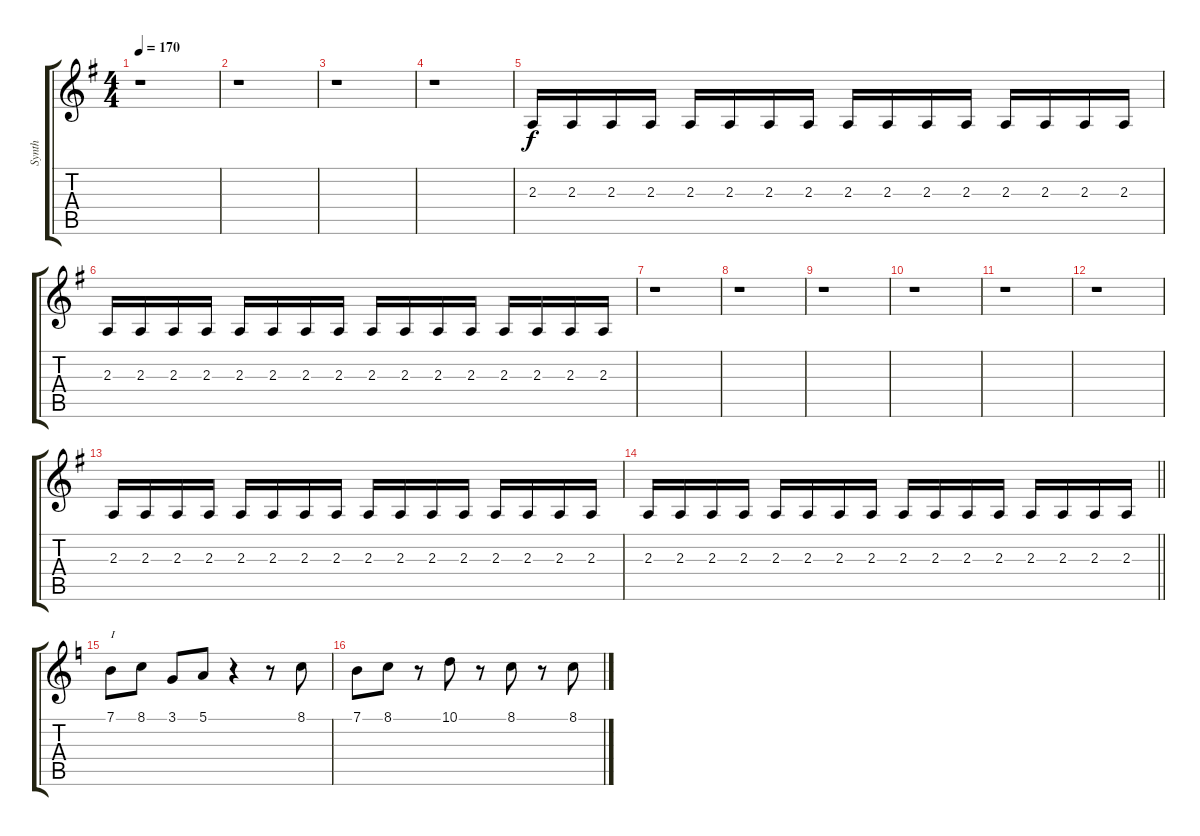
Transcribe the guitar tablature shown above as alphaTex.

\track ("Synth" "Synth") {instrument synthstrings2}
\staff {score tabs}
\tuning (E4 B3 G3 D3 A2 E2) {hide}
\ts (4 4)
\tempo 170
\clef g2
\ks g
r.1{dy f} |
r.1 |
r.1 |
r.1 |
2.3.16 2.3.16 2.3.16 2.3.16 2.3.16 2.3.16 2.3.16 2.3.16 2.3.16 2.3.16 2.3.16 2.3.16 2.3.16 2.3.16 2.3.16 2.3.16 |
2.3.16 2.3.16 2.3.16 2.3.16 2.3.16 2.3.16 2.3.16 2.3.16 2.3.16 2.3.16 2.3.16 2.3.16 2.3.16 2.3.16 2.3.16 2.3.16 |
r.1 |
r.1 |
r.1 |
r.1 |
r.1 |
r.1 |
2.3.16 2.3.16 2.3.16 2.3.16 2.3.16 2.3.16 2.3.16 2.3.16 2.3.16 2.3.16 2.3.16 2.3.16 2.3.16 2.3.16 2.3.16 2.3.16 |
\barLineRight lightlight
2.3.16 2.3.16 2.3.16 2.3.16 2.3.16 2.3.16 2.3.16 2.3.16 2.3.16 2.3.16 2.3.16 2.3.16 2.3.16 2.3.16 2.3.16 2.3.16 |
\ks c
7.1.8{txt "I"} 8.1.8 3.1.8 5.1.8 r.4 r.8 8.1.8 |
7.1.8 8.1.8 r.8 10.1.8 r.8 8.1.8 r.8 8.1.8
